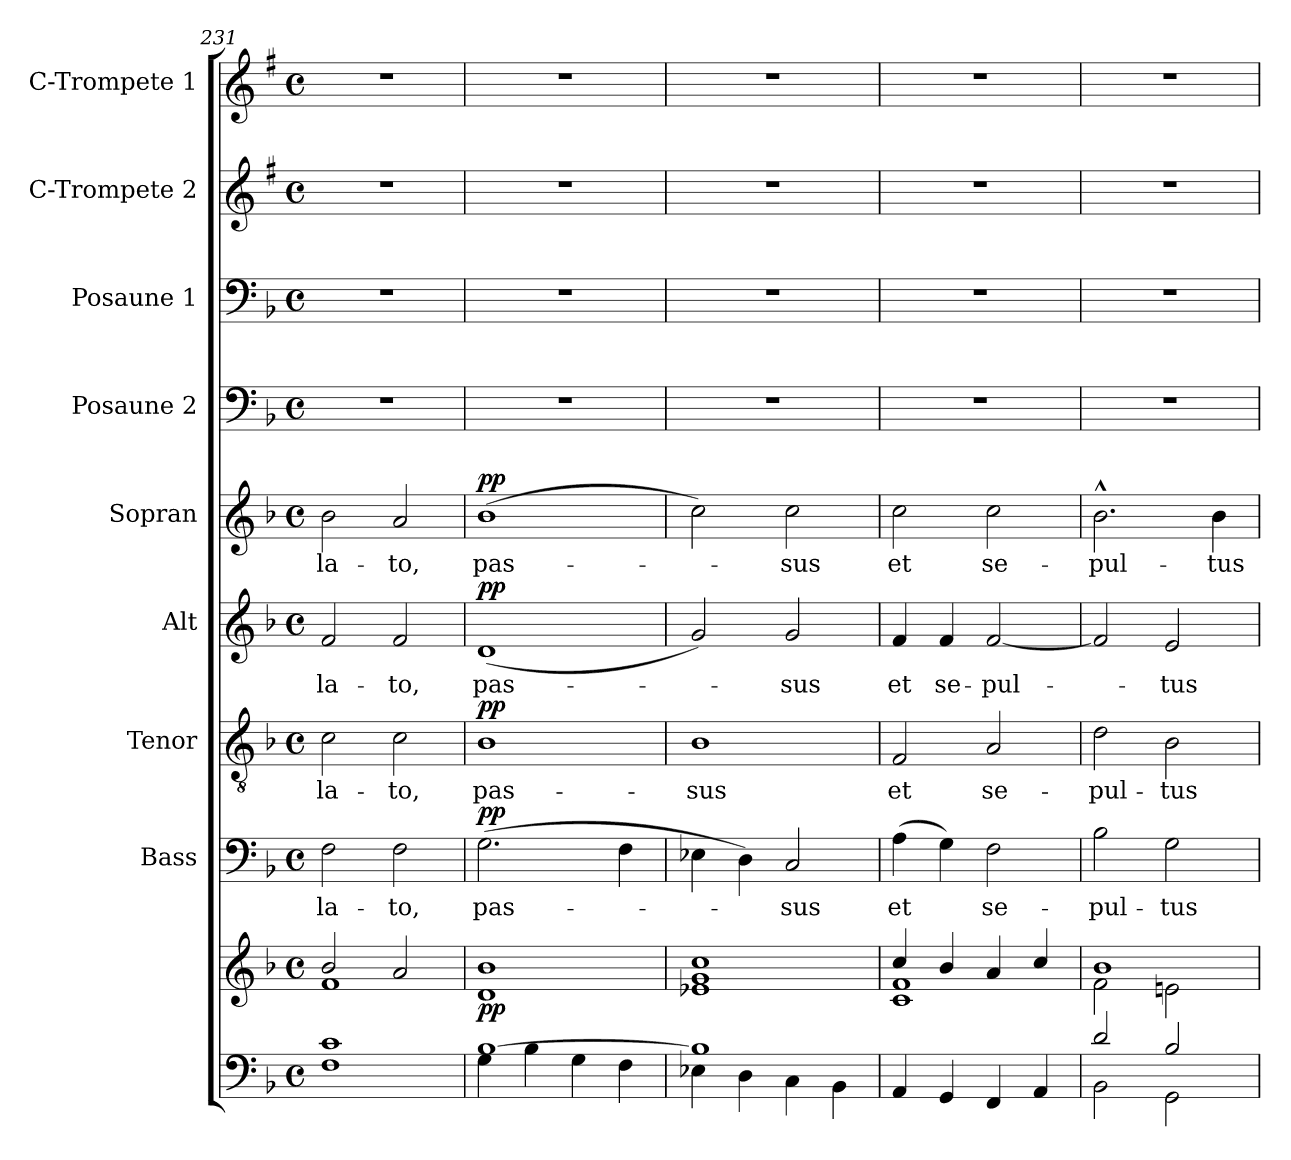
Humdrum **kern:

**kern	**kern	**dynam	**kern	**text	**dynam	**kern	**text	**dynam	**kern	**text	**dynam	**kern	**text	**dynam	**kern	**kern	**kern	**kern
*part9	*part9	*part9	*part8	*part8	*part8	*part7	*part7	*part7	*part6	*part6	*part6	*part5	*part5	*part5	*part4	*part3	*part2	*part1
*staff10	*staff9	*staff9/10	*staff8	*staff8	*staff8	*staff7	*staff7	*staff7	*staff6	*staff6	*staff6	*staff5	*staff5	*staff5	*staff4	*staff3	*staff2	*staff1
*	*	*	*I"Bass	*	*	*I"Tenor	*	*	*I"Alt	*	*	*I"Sopran	*	*	*I"Posaune 2	*I"Posaune 1	*I"C-Trompete 2	*I"C-Trompete 1
*	*	*	*I'B.	*	*	*I'T.	*	*	*I'A.	*	*	*I'S.	*	*	*I'Pos. 2	*I'Pos. 1	*I'C Trp. 2	*I'C Trp. 1
*clefF4	*clefG2	*	*clefF4	*	*	*clefGv2	*	*	*clefG2	*	*	*clefG2	*	*	*clefF4	*clefF4	*clefG2	*clefG2
*	*	*	*	*	*	*	*	*	*	*	*	*	*	*	*	*	*ITrd1c2	*ITrd1c2
*k[b-]	*k[b-]	*	*k[b-]	*	*	*k[b-]	*	*	*k[b-]	*	*	*k[b-]	*	*	*k[b-]	*k[b-]	*k[b-]	*k[b-]
*F:	*F:	*	*F:	*	*	*F:	*	*	*F:	*	*	*F:	*	*	*F:	*F:	*F:	*F:
*M4/4	*M4/4	*	*M4/4	*	*	*M4/4	*	*	*M4/4	*	*	*M4/4	*	*	*M4/4	*M4/4	*M4/4	*M4/4
*met(c)	*met(c)	*	*met(c)	*	*	*met(c)	*	*	*met(c)	*	*	*met(c)	*	*	*met(c)	*met(c)	*met(c)	*met(c)
=231	=231	=231	=231	=231	=231	=231	=231	=231	=231	=231	=231	=231	=231	=231	=231	=231	=231	=231
*^	*^	*	*	*	*	*	*	*	*	*	*	*	*	*	*	*	*	*
!	!	!	!	!	!	!LO:LY:b	!	!	!LO:LY:b	!	!	!LO:LY:b	!	!	!LO:LY:b	!	!	!	!	!
1c	1F	2b-/	1f	.	2F\	-la-	.	2c\	-la-	.	2f/	-la-	.	2b-\	-la-	.	1r	1r	1r	1r
!	!	!	!	!	!	!LO:LY:b	!	!	!LO:LY:b	!	!	!LO:LY:b	!	!	!LO:LY:b	!	!	!	!	!
.	.	2a/	.	.	2F\	-to,	.	2c\	-to,	.	2f/	-to,	.	2a/	-to,	.	.	.	.	.
=232	=232	=232	=232	=232	=232	=232	=232	=232	=232	=232	=232	=232	=232	=232	=232	=232	=232	=232	=232	=232
!	!	!	!	!LO:DY:b	!	!LO:LY:b	!LO:DY:a	!	!LO:LY:b	!LO:DY:a	!	!LO:LY:b	!LO:DY:a	!	!LO:LY:b	!LO:DY:a	!	!	!	!
[>1B-	4G\	1b-	1d	pp	(>2.G\	pas-	pp	1B-	pas-	pp	(<1d	pas-	pp	(>1b-	pas-	pp	1r	1r	1r	1r
.	4B-\	.	.	.	.	.	.	.	.	.	.	.	.	.	.	.	.	.	.	.
.	4G\	.	.	.	.	.	.	.	.	.	.	.	.	.	.	.	.	.	.	.
.	4F\	.	.	.	4F\	.	.	.	.	.	.	.	.	.	.	.	.	.	.	.
=233	=233	=233	=233	=233	=233	=233	=233	=233	=233	=233	=233	=233	=233	=233	=233	=233	=233	=233	=233	=233
!	!	!	!	!	!	!	!	!	!LO:LY:b	!	!	!	!	!	!	!	!	!	!	!
1B-]	4E-X\	1cc	1e-X 1g	.	4E-X\	.	.	1B-	-sus	.	2g/)	.	.	2cc\)	.	.	1r	1r	1r	1r
.	4D\	.	.	.	4D\)	.	.	.	.	.	.	.	.	.	.	.	.	.	.	.
!	!	!	!	!	!	!LO:LY:b	!	!	!	!	!	!LO:LY:b	!	!	!LO:LY:b	!	!	!	!	!
.	4C\	.	.	.	2C/	-sus	.	.	.	.	2g/	-sus	.	2cc\	-sus	.	.	.	.	.
.	4BB-\	.	.	.	.	.	.	.	.	.	.	.	.	.	.	.	.	.	.	.
!!LO:PB:g=z
=234	=234	=234	=234	=234	=234	=234	=234	=234	=234	=234	=234	=234	=234	=234	=234	=234	=234	=234	=234	=234
!	!	!	!	!	!	!LO:LY:b	!	!	!LO:LY:b	!	!	!LO:LY:b	!	!	!LO:LY:b	!	!	!	!	!
*v	*v	*	*	*	*	*	*	*	*	*	*	*	*	*	*	*	*	*	*	*
4AA/	4cc/	1c 1f	.	(>4A\	et	.	2F/	et	.	4f/	et	.	2cc\	et	.	1r	1r	1r	1r
!	!	!	!	!	!	!	!	!	!	!	!LO:LY:b	!	!	!	!	!	!	!	!
4GG/	4b-/	.	.	4G\)	.	.	.	.	.	4f/	se-	.	.	.	.	.	.	.	.
!	!	!	!	!	!LO:LY:b	!	!	!LO:LY:b	!	!	!LO:LY:b	!	!	!LO:LY:b	!	!	!	!	!
4FF/	4a/	.	.	2F\	se-	.	2A/	se-	.	[2f/	-pul-	.	2cc\	se-	.	.	.	.	.
4AA/	4cc/	.	.	.	.	.	.	.	.	.	.	.	.	.	.	.	.	.	.
=235	=235	=235	=235	=235	=235	=235	=235	=235	=235	=235	=235	=235	=235	=235	=235	=235	=235	=235	=235
*^	*	*	*	*	*	*	*	*	*	*	*	*	*	*	*	*	*	*	*
!	!	!	!	!	!	!LO:LY:b	!	!	!LO:LY:b	!	!	!	!	!	!LO:LY:b	!	!	!	!	!
2d/	2BB-\	1b-	2f\	.	2B-\	-pul-	.	2d\	-pul-	.	2f/]	.	.	2.b-^^>\	-pul-	.	1r	1r	1r	1r
!	!	!	!	!	!	!LO:LY:b	!	!	!LO:LY:b	!	!	!LO:LY:b	!	!	!	!	!	!	!	!
2B-/	2GG\	.	2en\	.	2G\	-tus	.	2B-\	-tus	.	2e/	-tus	.	.	.	.	.	.	.	.
!	!	!	!	!	!	!	!	!	!	!	!	!	!	!	!LO:LY:b	!	!	!	!	!
.	.	.	.	.	.	.	.	.	.	.	.	.	.	4b-\	-tus	.	.	.	.	.
*v	*v	*	*	*	*	*	*	*	*	*	*	*	*	*	*	*	*	*	*	*
*	*v	*v	*	*	*	*	*	*	*	*	*	*	*	*	*	*	*	*	*
=	=	=	=	=	=	=	=	=	=	=	=	=	=	=	=	=	=	=
*-	*-	*-	*-	*-	*-	*-	*-	*-	*-	*-	*-	*-	*-	*-	*-	*-	*-	*-
